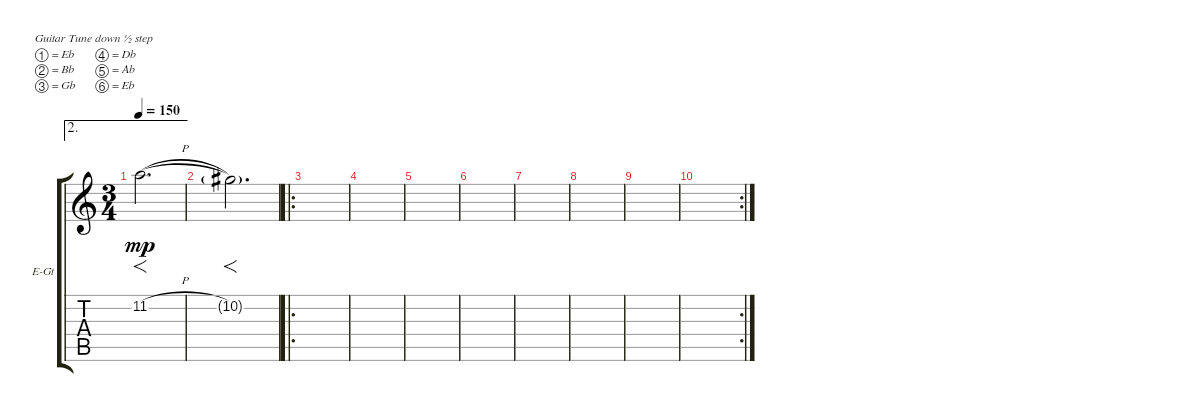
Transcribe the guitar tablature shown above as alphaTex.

\defaultSystemsLayout 4
\bracketExtendMode groupsimilarinstruments
\firstSystemTrackNameOrientation horizontal
\otherSystemsTrackNameOrientation horizontal
\track ("Myles distorition" "E-Gt") {instrument distortionguitar}
\staff {score tabs}
\tuning (Eb4 Bb3 Gb3 Db3 Ab2 Eb2)
\ae 2
\ts (3 4)
\tempo 150
\clef g2
\scale
0.322917
\ks c
11.2{h}.2{f d dy mp legatoorigin} |
\scale
0.322917 10.2{g}.2{f d} |
\ro
\scale
0.373737 |
\scale
0.313131 |
\scale
0.313131 |
\scale
0.333333 |
\scale
0.333333 |
\scale
0.333333 |
\scale
0.322917 |
\rc 2
\scale
0.354167 |
\scale
0.322917 |
\scale
0.333333 |
\scale
0.333333 |
\scale
0.333333 |
\scale
0.333333 |
\scale
0.333333
